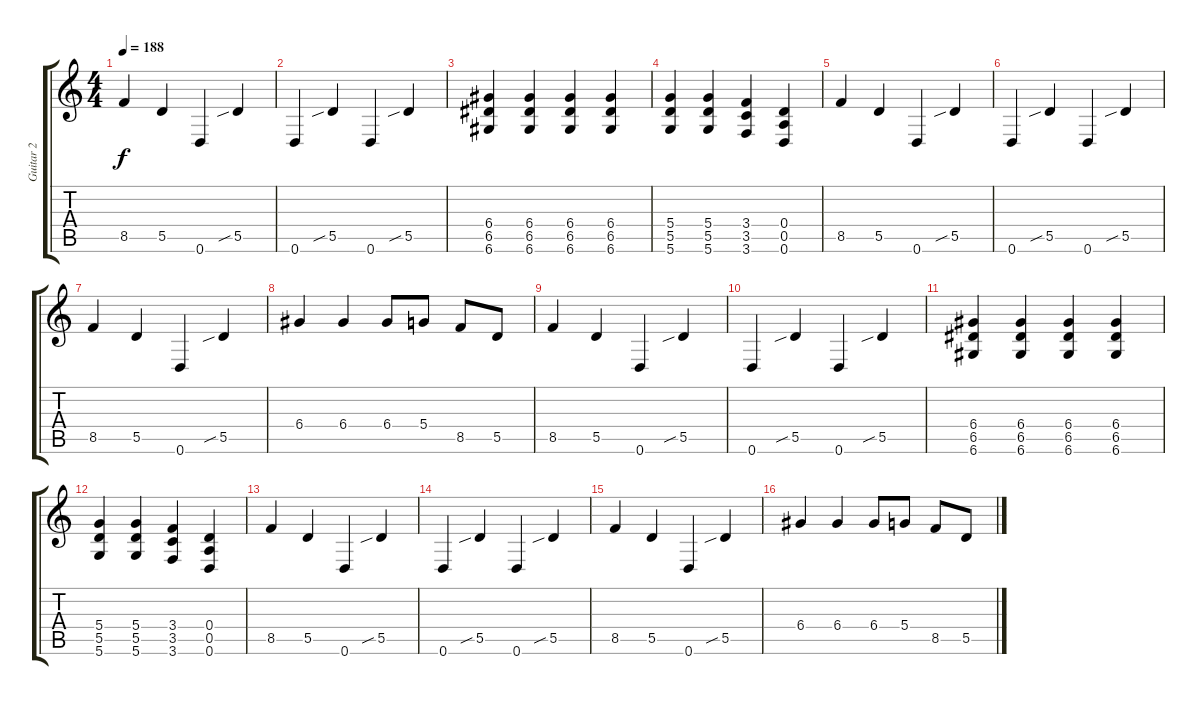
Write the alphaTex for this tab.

\track ("Guitar 2" "Guitar 2") {instrument distortionguitar}
\staff {score tabs}
\tuning (E4 B3 G3 D3 A2 D2) {hide}
\ts (4 4)
\tempo 188
\clef g2
\ks c
8.5.4{dy f} 5.5.4 0.6.4 5.5{sib}.4 |
0.6.4 5.5{sib}.4 0.6.4 5.5{sib}.4 |
(6.4 6.5 6.6).4 (6.4 6.5 6.6).4 (6.4 6.5 6.6).4 (6.4 6.5 6.6).4 |
(5.4 5.5 5.6).4 (5.4 5.5 5.6).4 (3.4 3.5 3.6).4 (0.4 0.5 0.6).4 |
8.5.4 5.5.4 0.6.4 5.5{sib}.4 |
0.6.4 5.5{sib}.4 0.6.4 5.5{sib}.4 |
8.5.4 5.5.4 0.6.4 5.5{sib}.4 |
6.4.4 6.4.4 6.4.8 5.4.8 8.5.8 5.5.8 |
8.5.4 5.5.4 0.6.4 5.5{sib}.4 |
0.6.4 5.5{sib}.4 0.6.4 5.5{sib}.4 |
(6.4 6.5 6.6).4 (6.4 6.5 6.6).4 (6.4 6.5 6.6).4 (6.4 6.5 6.6).4 |
(5.4 5.5 5.6).4 (5.4 5.5 5.6).4 (3.4 3.5 3.6).4 (0.4 0.5 0.6).4 |
8.5.4 5.5.4 0.6.4 5.5{sib}.4 |
0.6.4 5.5{sib}.4 0.6.4 5.5{sib}.4 |
8.5.4 5.5.4 0.6.4 5.5{sib}.4 |
6.4.4 6.4.4 6.4.8 5.4.8 8.5.8 5.5.8
